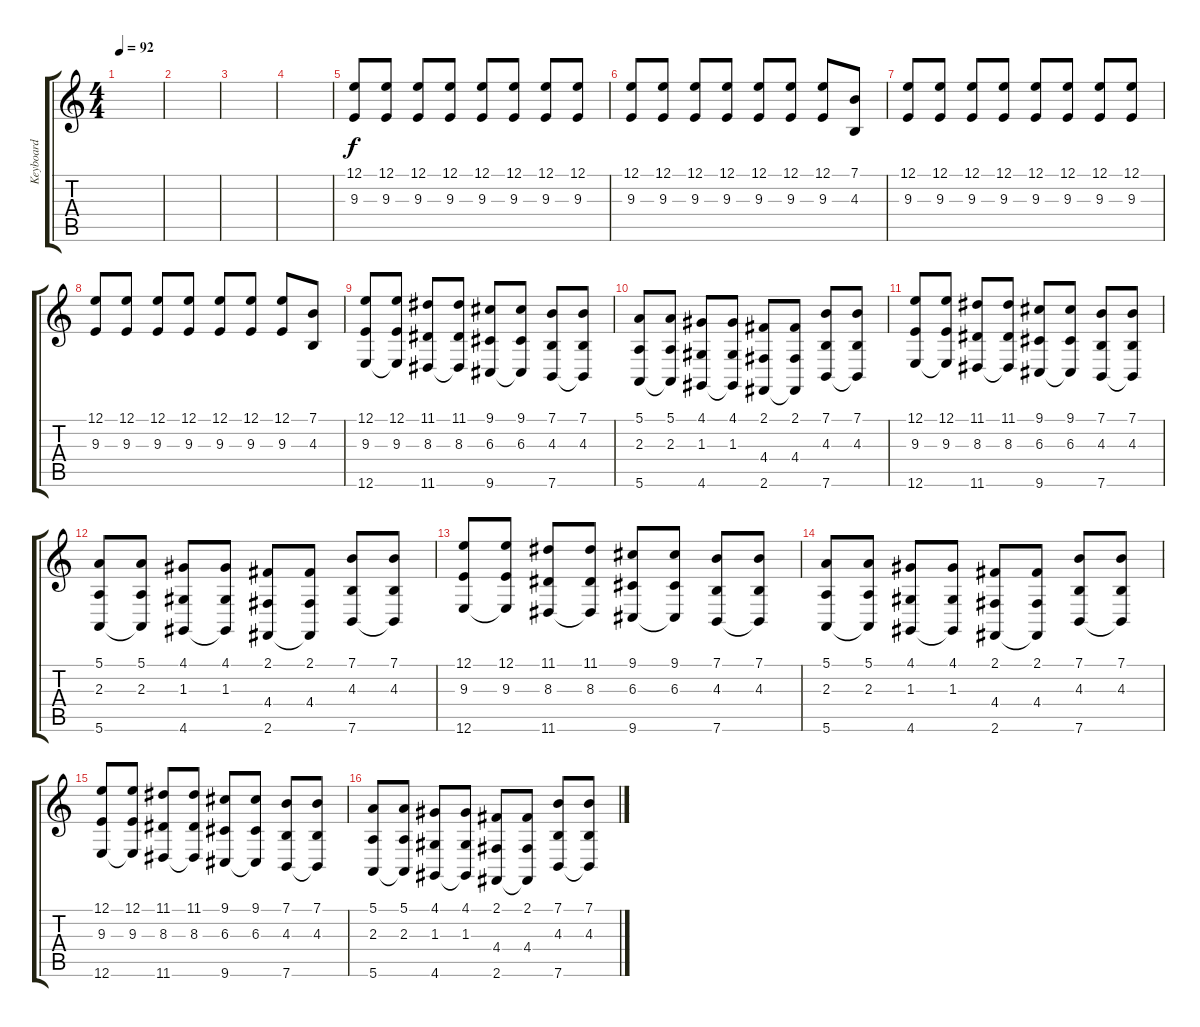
\track ("Keyboard" "Keyboard") {instrument electricgrandpiano}
\staff {score tabs}
\tuning (E4 B3 G3 D3 A2 E2) {hide}
\ts (4 4)
\tempo 92
\clef g2
\ks c
|
|
|
|
(12.1 9.3).8{volume 8} (12.1 9.3).8 (12.1 9.3).8 (12.1 9.3).8 (12.1 9.3).8 (12.1 9.3).8 (12.1 9.3).8 (12.1 9.3).8 |
(12.1 9.3).8 (12.1 9.3).8 (12.1 9.3).8 (12.1 9.3).8 (12.1 9.3).8 (12.1 9.3).8 (12.1 9.3).8 (7.1 4.3).8 |
(12.1 9.3).8{volume 8} (12.1 9.3).8 (12.1 9.3).8 (12.1 9.3).8 (12.1 9.3).8 (12.1 9.3).8 (12.1 9.3).8 (12.1 9.3).8 |
(12.1 9.3).8 (12.1 9.3).8 (12.1 9.3).8 (12.1 9.3).8 (12.1 9.3).8 (12.1 9.3).8 (12.1 9.3).8 (7.1 4.3).8 |
(12.1 9.3 12.6).8{volume 16} (12.1 9.3 12.6{t}).8 (11.1 8.3 11.6).8 (11.1 8.3 11.6{t}).8 (9.1 6.3 9.6).8 (9.1 6.3 9.6{t}).8 (7.1 4.3 7.6).8 (7.1 4.3 7.6{t}).8 |
(5.1 2.3 5.6).8 (5.1 2.3 5.6{t}).8 (4.1 1.3 4.6).8 (4.1 1.3 4.6{t}).8 (2.1 4.4 2.6).8 (2.1 4.4 2.6{t}).8 (7.1 4.3 7.6).8 (7.1 4.3 7.6{t}).8 |
(12.1 9.3 12.6).8 (12.1 9.3 12.6{t}).8 (11.1 8.3 11.6).8 (11.1 8.3 11.6{t}).8 (9.1 6.3 9.6).8 (9.1 6.3 9.6{t}).8 (7.1 4.3 7.6).8 (7.1 4.3 7.6{t}).8 |
(5.1 2.3 5.6).8 (5.1 2.3 5.6{t}).8 (4.1 1.3 4.6).8 (4.1 1.3 4.6{t}).8 (2.1 4.4 2.6).8 (2.1 4.4 2.6{t}).8 (7.1 4.3 7.6).8 (7.1 4.3 7.6{t}).8 |
(12.1 9.3 12.6).8 (12.1 9.3 12.6{t}).8 (11.1 8.3 11.6).8 (11.1 8.3 11.6{t}).8 (9.1 6.3 9.6).8 (9.1 6.3 9.6{t}).8 (7.1 4.3 7.6).8 (7.1 4.3 7.6{t}).8 |
(5.1 2.3 5.6).8 (5.1 2.3 5.6{t}).8 (4.1 1.3 4.6).8 (4.1 1.3 4.6{t}).8 (2.1 4.4 2.6).8 (2.1 4.4 2.6{t}).8 (7.1 4.3 7.6).8 (7.1 4.3 7.6{t}).8 |
(12.1 9.3 12.6).8 (12.1 9.3 12.6{t}).8 (11.1 8.3 11.6).8 (11.1 8.3 11.6{t}).8 (9.1 6.3 9.6).8 (9.1 6.3 9.6{t}).8 (7.1 4.3 7.6).8 (7.1 4.3 7.6{t}).8 |
(5.1 2.3 5.6).8 (5.1 2.3 5.6{t}).8 (4.1 1.3 4.6).8 (4.1 1.3 4.6{t}).8 (2.1 4.4 2.6).8 (2.1 4.4 2.6{t}).8 (7.1 4.3 7.6).8 (7.1 4.3 7.6{t}).8
